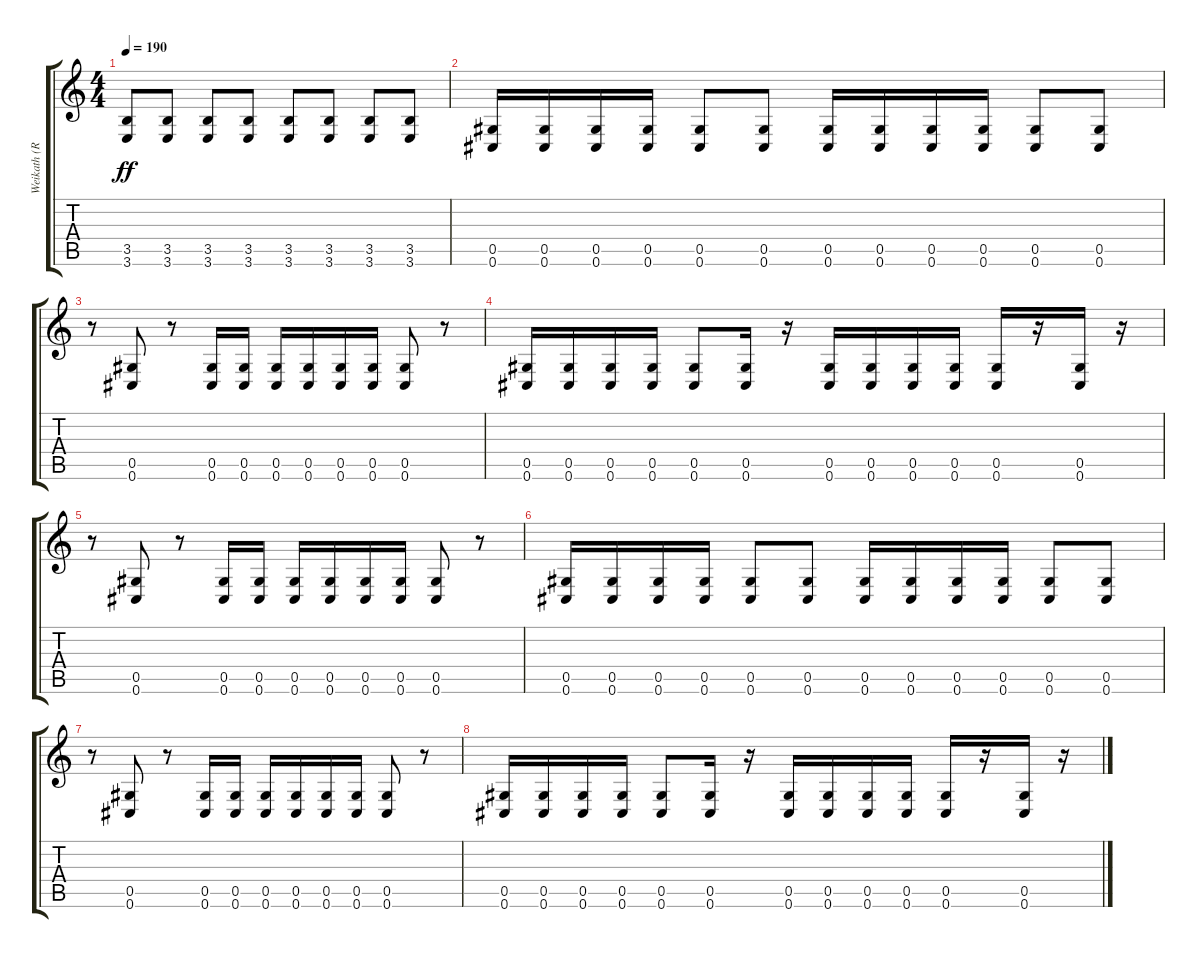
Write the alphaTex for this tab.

\track ("Weikath (Rythm)" "Weikath (R") {instrument overdrivenguitar}
\staff {score tabs}
\tuning (Eb4 Bb3 Gb3 Db3 Ab2 Db2) {hide}
\ts (4 4)
\tempo 190
\clef g2
\ks c
(3.5 3.6).8{dy ff} (3.5 3.6).8 (3.5 3.6).8 (3.5 3.6).8 (3.5 3.6).8 (3.5 3.6).8 (3.5 3.6).8 (3.5 3.6).8 |
(0.5 0.6).16 (0.5 0.6).16 (0.5 0.6).16 (0.5 0.6).16 (0.5 0.6).8 (0.5 0.6).8 (0.5 0.6).16 (0.5 0.6).16 (0.5 0.6).16 (0.5 0.6).16 (0.5 0.6).8 (0.5 0.6).8 |
r.8 (0.5 0.6).8 r.8 (0.5 0.6).16 (0.5 0.6).16 (0.5 0.6).16 (0.5 0.6).16 (0.5 0.6).16 (0.5 0.6).16 (0.5 0.6).8 r.8 |
(0.5 0.6).16 (0.5 0.6).16 (0.5 0.6).16 (0.5 0.6).16 (0.5 0.6).8 (0.5 0.6).16 r.16 (0.5 0.6).16 (0.5 0.6).16 (0.5 0.6).16 (0.5 0.6).16 (0.5 0.6).16 r.16 (0.5 0.6).16 r.16 |
r.8 (0.5 0.6).8 r.8 (0.5 0.6).16 (0.5 0.6).16 (0.5 0.6).16 (0.5 0.6).16 (0.5 0.6).16 (0.5 0.6).16 (0.5 0.6).8 r.8 |
(0.5 0.6).16 (0.5 0.6).16 (0.5 0.6).16 (0.5 0.6).16 (0.5 0.6).8 (0.5 0.6).8 (0.5 0.6).16 (0.5 0.6).16 (0.5 0.6).16 (0.5 0.6).16 (0.5 0.6).8 (0.5 0.6).8 |
r.8 (0.5 0.6).8 r.8 (0.5 0.6).16 (0.5 0.6).16 (0.5 0.6).16 (0.5 0.6).16 (0.5 0.6).16 (0.5 0.6).16 (0.5 0.6).8 r.8 |
(0.5 0.6).16 (0.5 0.6).16 (0.5 0.6).16 (0.5 0.6).16 (0.5 0.6).8 (0.5 0.6).16 r.16 (0.5 0.6).16 (0.5 0.6).16 (0.5 0.6).16 (0.5 0.6).16 (0.5 0.6).16 r.16 (0.5 0.6).16 r.16
